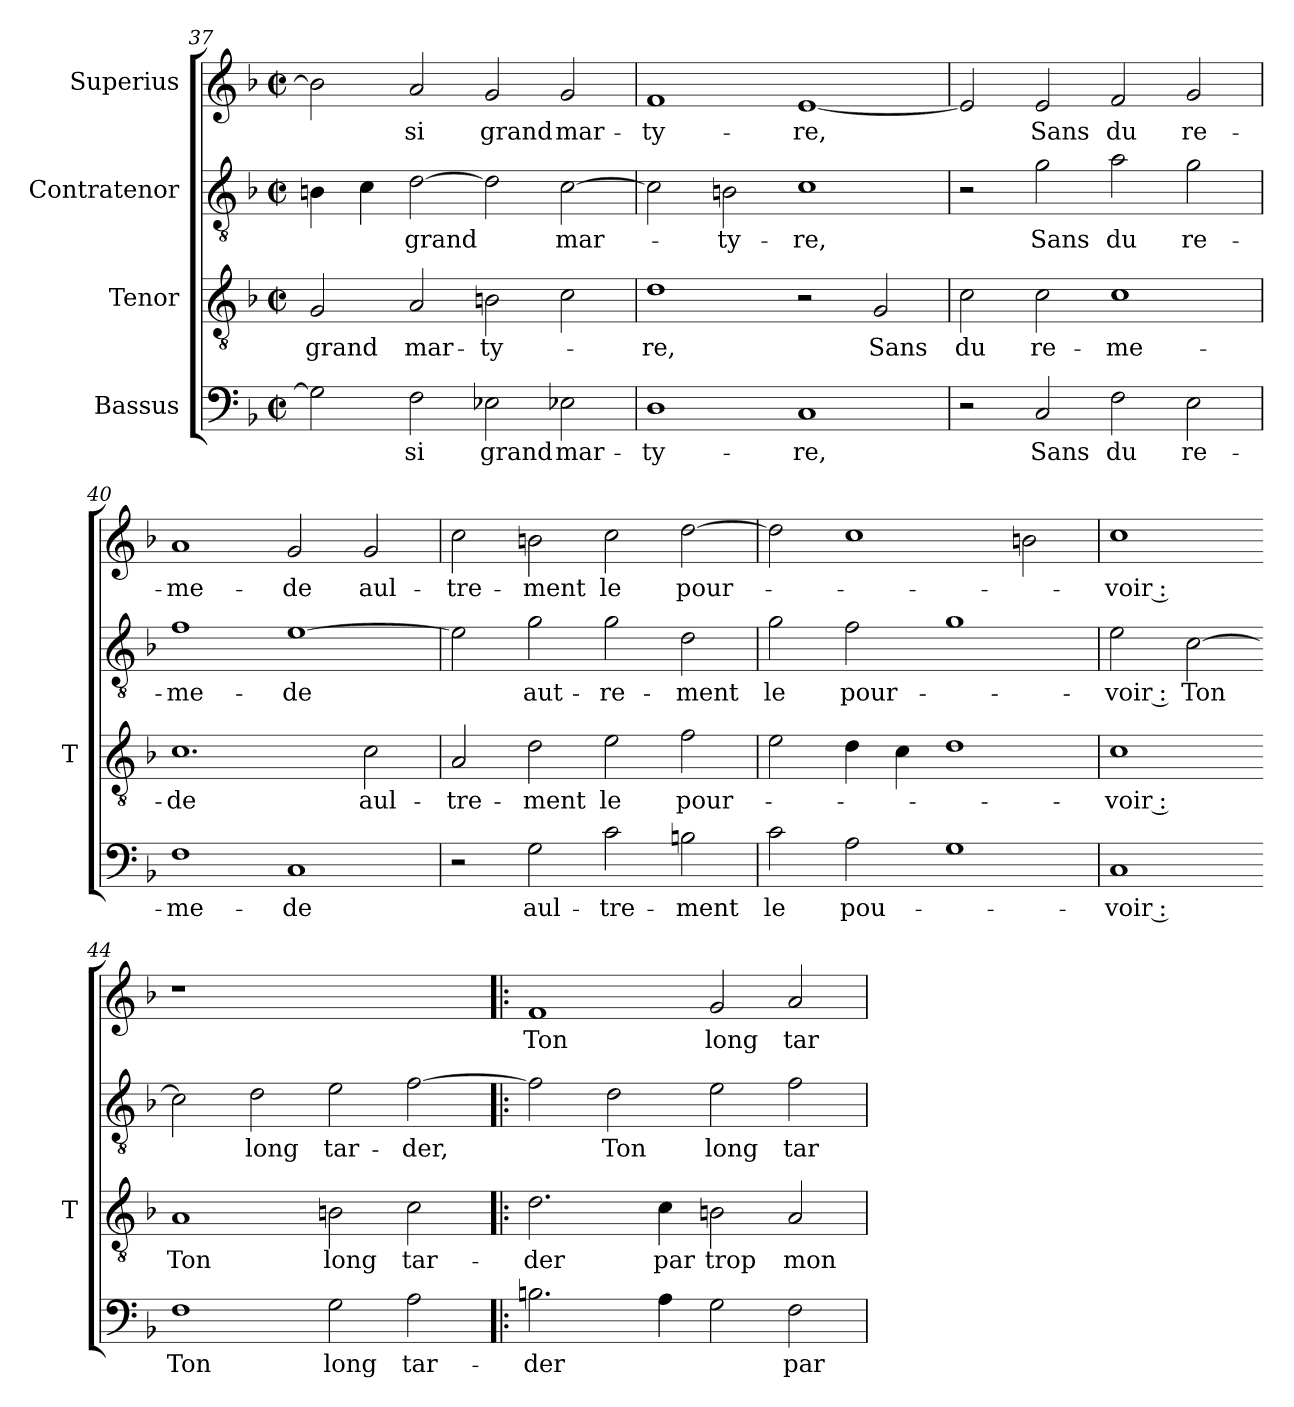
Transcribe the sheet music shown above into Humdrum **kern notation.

**kern	**text	**kern	**text	**kern	**text	**kern	**text
*part4	*part4	*part3	*part3	*part2	*part2	*part1	*part1
*staff4	*staff4	*staff3	*staff3	*staff2	*staff2	*staff1	*staff1
*I"Bassus	*	*I"Tenor	*	*I"Contratenor	*	*I"Superius	*
*	*	*I'T	*	*	*	*	*
!!LO:PB:g=z
*clefF4	*	*clefGv2	*	*clefGv2	*	*clefG2	*
*k[b-]	*	*k[b-]	*	*k[b-]	*	*k[b-]	*
*F:	*	*F:	*	*F:	*	*F:	*
*M2/2	*	*M2/2	*	*M2/2	*	*M2/2	*
*met(c|)	*	*met(c|)	*	*met(c|)	*	*met(c|)	*
=37	=37	=37	=37	=37	=37	=37	=37
2G]	.	2G	-grand	4B	.	2b]	.
.	.	.	.	4c	.	.	.
2F	-si	2A	mar-	[2d	-grand	2a	-si
2E-X	-grand	2B	ty-	2d]	.	2g	-grand
2E-X	mar-	2c	.	[2c	mar-	2g	mar-
=38	=38	=38	=38	=38	=38	=38	=38
1D	ty-	1d	-re,	2c]	.	1f	ty-
.	.	.	.	2Bn	ty-	.	.
1C	-re,	2r	.	1c	-re,	[1e	-re,
.	.	2G	-Sans	.	.	.	.
=39	=39	=39	=39	=39	=39	=39	=39
2r	.	2c	-du	2r	.	2e]	.
2C	-Sans	2c	re-	2g	-Sans	2e	-Sans
2F	-du	1c	me-	2a	-du	2f	-du
2E	re-	.	.	2g	re-	2g	re-
=40	=40	=40	=40	=40	=40	=40	=40
1F	me-	1.c	-de	1f	me-	1a	me-
1C	-de	.	.	[1e	-de	2g	-de
.	.	2c	aul-	.	.	2g	aul-
=41	=41	=41	=41	=41	=41	=41	=41
2r	.	2A	tre-	2e]	.	2cc	tre-
2G	aul-	2d	-ment	2g	aut-	2b	-ment
2c	tre-	2e	-le	2g	re-	2cc	-le
2B	-ment	2f	pour-	2d	-ment	[2dd	pour-
!!LO:PB:g=z
=42	=42	=42	=42	=42	=42	=42	=42
2c	-le	2e	.	2g	-le	2dd]	.
2A	pou-	4d	.	2f	pour-	1cc	.
.	.	4c	.	.	.	.	.
1G	.	1d	.	1g	.	.	.
.	.	.	.	.	.	2bn	.
=43	=43	=43	=43	=43	=43	=43	=43
1C	-voir :	1c	-voir :	2e	-voir :	1cc	-voir :
.	.	.	.	[2c	-Ton	.	.
!!LO:PB:g=z
=44-	=44-	=44-	=44-	=44-	=44-	=44-	=44-
1F	-Ton	1A	-Ton	2c]	.	1r	.
.	.	.	.	2d	-long	.	.
2G	-long	2B	-long	2e	tar-	1ryy	.
2A	tar-	2c	tar-	[2f	-der,	.	.
=45!|:	=45!|:	=45!|:	=45!|:	=45!|:	=45!|:	=45!|:	=45!|:
2.B	-der	2.d	-der	2f]	.	1f	-Ton
.	.	.	.	2d	-Ton	.	.
4A	.	4c	-par	.	.	.	.
2G	.	2B	-trop	2e	-long	2g	-long
2F	-par	2A	-mon	2f	tar-	2a	tar-
=	=	=	=	=	=	=	=
*-	*-	*-	*-	*-	*-	*-	*-
